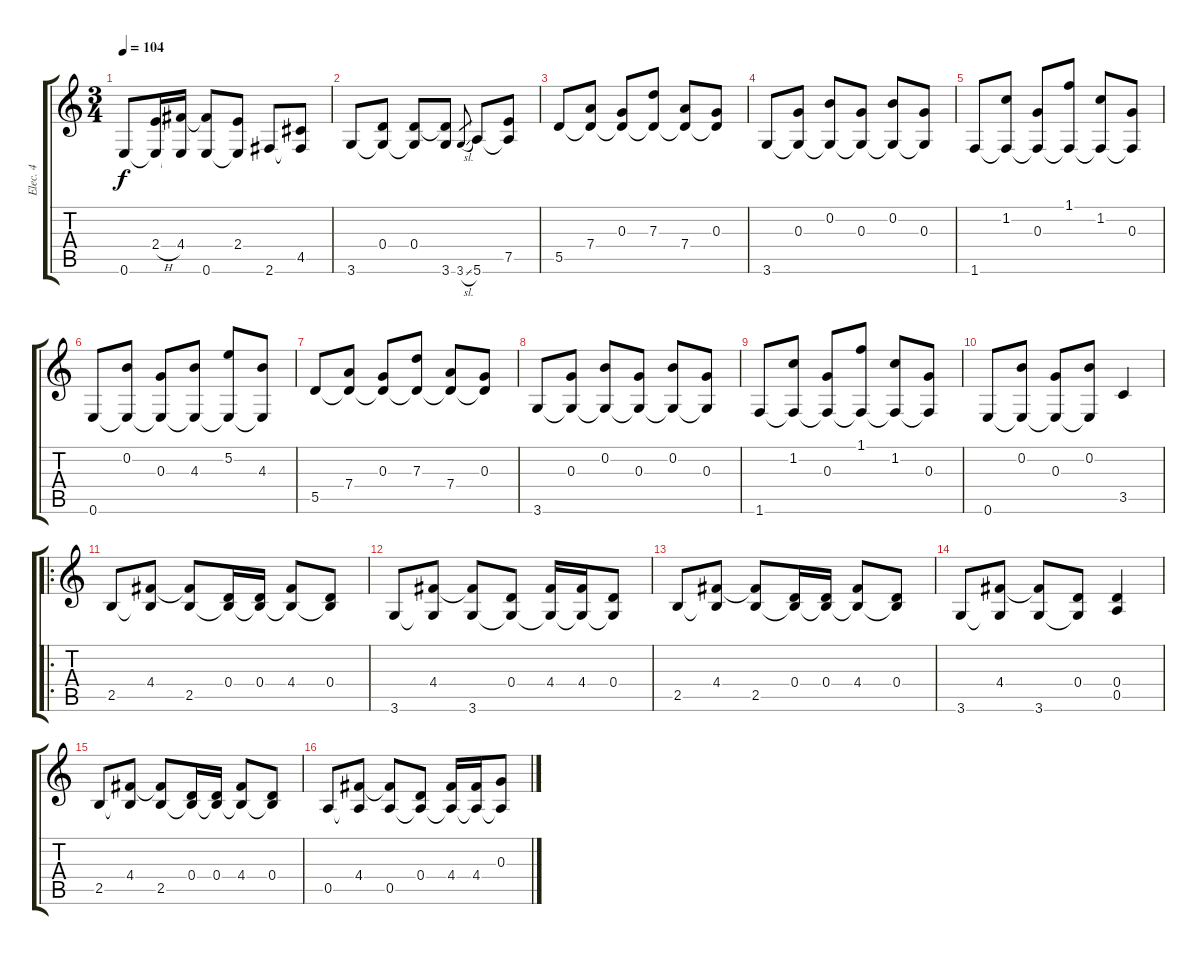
\track ("Elec. 4" "Elec. 4") {instrument electricguitarclean}
\staff {score tabs}
\tuning (E4 B3 G3 D3 A2 E2) {hide}
\ts (3 4)
\tempo 104
\clef g2
\ks c
0.6.8{dy f} (2.4{h} 0.6{t}).16 (4.4 0.6{t}).16 (4.4{t} 0.6).8 (2.4 0.6{t}).8 2.6.8 (4.5 2.6{t}).8 |
3.6.8 (0.4 3.6{t}).8 (0.4 3.6{t}).8 (0.4{t} 3.6).8 3.6{sl}.8{gr} 5.6.8 (7.5 5.6{t}).8 |
5.5.8 (7.4 5.5{t}).8 (0.3 5.5{t}).8 (7.3 5.5{t}).8 (7.4 5.5{t}).8 (0.3 5.5{t}).8 |
3.6.8 (0.3 3.6{t}).8 (0.2 3.6{t}).8 (0.3 3.6{t}).8 (0.2 3.6{t}).8 (0.3 3.6{t}).8 |
1.6.8 (1.2 1.6{t}).8 (0.3 1.6{t}).8 (1.1 1.6{t}).8 (1.2 1.6{t}).8 (0.3 1.6{t}).8 |
0.6.8 (0.2 0.6{t}).8 (0.3 0.6{t}).8 (4.3 0.6{t}).8 (5.2 0.6{t}).8 (4.3 0.6{t}).8 |
5.5.8 (7.4 5.5{t}).8 (0.3 5.5{t}).8 (7.3 5.5{t}).8 (7.4 5.5{t}).8 (0.3 5.5{t}).8 |
3.6.8 (0.3 3.6{t}).8 (0.2 3.6{t}).8 (0.3 3.6{t}).8 (0.2 3.6{t}).8 (0.3 3.6{t}).8 |
1.6.8 (1.2 1.6{t}).8 (0.3 1.6{t}).8 (1.1 1.6{t}).8 (1.2 1.6{t}).8 (0.3 1.6{t}).8 |
0.6.8 (0.2 0.6{t}).8 (0.3 0.6{t}).8 (0.2 0.6{t}).8 3.5.4 |
\ro
2.5.8 (4.4 2.5{t}).8 (4.4{t} 2.5).8 (0.4 2.5{t}).16 (0.4 2.5{t}).16 (4.4 2.5{t}).8 (0.4 2.5{t}).8 |
3.6.8 (4.4 3.6{t}).8 (4.4{t} 3.6).8 (0.4 3.6{t}).8 (4.4 3.6{t}).16 (4.4 3.6{t}).16 (0.4 3.6{t}).8 |
2.5.8 (4.4 2.5{t}).8 (4.4{t} 2.5).8 (0.4 2.5{t}).16 (0.4 2.5{t}).16 (4.4 2.5{t}).8 (0.4 2.5{t}).8 |
3.6.8 (4.4 3.6{t}).8 (4.4{t} 3.6).8 (0.4 3.6{t}).8 (0.4 0.5).4 |
2.5.8 (4.4 2.5{t}).8 (4.4{t} 2.5).8 (0.4 2.5{t}).16 (0.4 2.5{t}).16 (4.4 2.5{t}).8 (0.4 2.5{t}).8 |
0.5.8 (4.4 0.5{t}).8 (4.4{t} 0.5).8 (0.4 0.5{t}).8 (4.4 0.5{t}).16 (4.4 0.5{t}).16 (0.3 0.5{t}).8
